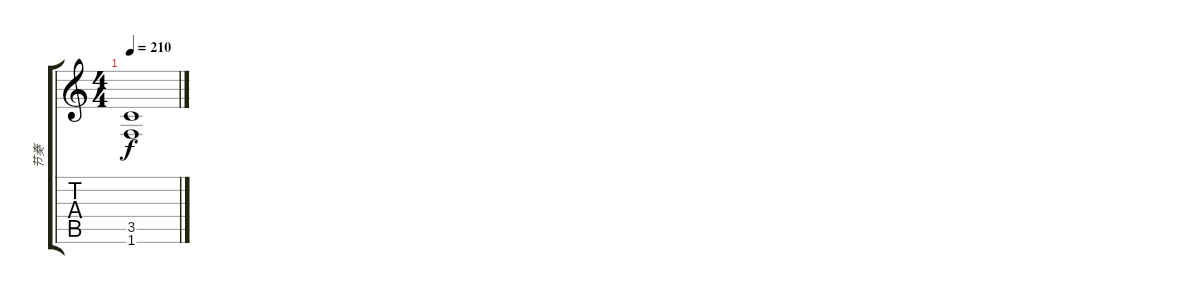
\track ("节奏" "节奏") {instrument distortionguitar}
\staff {score tabs}
\tuning (E4 B3 G3 D3 A2 E2) {hide}
\ts (4 4)
\tempo 210
\clef g2
\ks c
(3.5 1.6).1{dy f}
